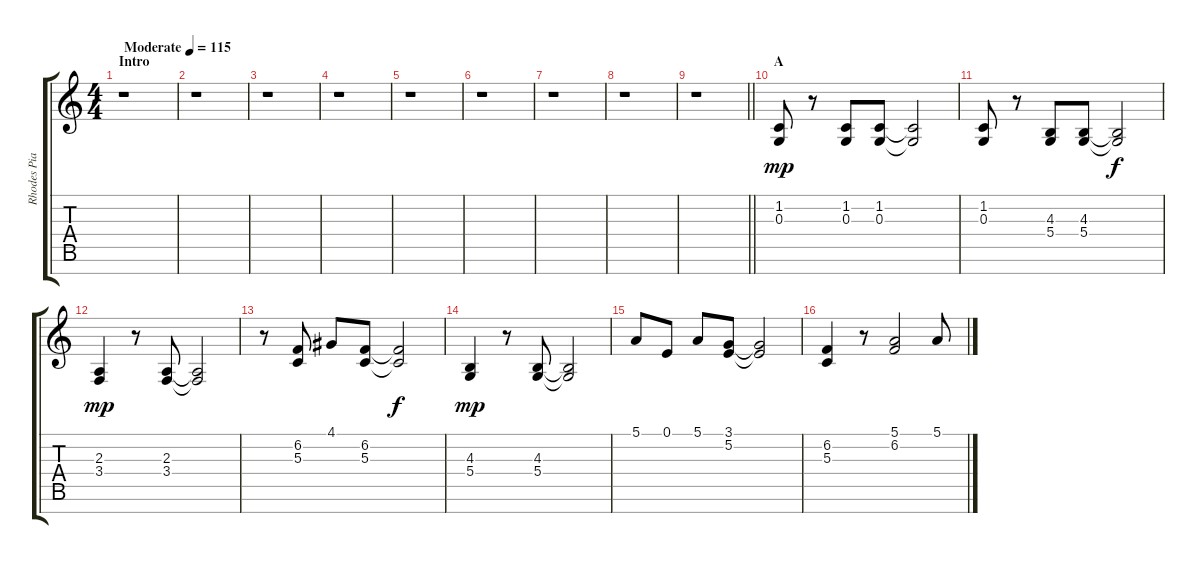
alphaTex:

\track ("Rhodes Piano" "Rhodes Pia") {instrument electricpiano1}
\staff {score tabs}
\tuning (E4 B3 G3 D3 A2 E2 B1) {hide}
\ts (4 4)
\section ("" "Intro")
\tempo (115 "Moderate")
\clef g2
\ks c
r.1{dy mp instrument electricpiano1} |
r.1 |
r.1 |
r.1 |
r.1 |
r.1 |
r.1 |
r.1 |
\barLineRight lightlight
r.1 |
\section ("" "A")
(1.2 0.3).8 r.8 (1.2 0.3).8 (1.2 0.3).8 (1.2{t} 0.3{t}).2 |
(1.2 0.3).8 r.8 (4.3 5.4).8 (4.3 5.4).8 (4.3{t} 5.4{t}).2{dy f} |
(2.3 3.4).4{dy mp} r.8 (2.3 3.4).8 (2.3{t} 3.4{t}).2 |
r.8 (6.2 5.3).8 4.1.8 (6.2 5.3).8 (6.2{t} 5.3{t}).2{dy f} |
(4.3 5.4).4{dy mp} r.8 (4.3 5.4).8 (4.3{t} 5.4{t}).2 |
5.1.8 0.1.8 5.1.8 (3.1 5.2).8 (3.1{t} 5.2{t}).2 |
(6.2 5.3).4 r.8 (5.1 6.2).2 5.1.8
